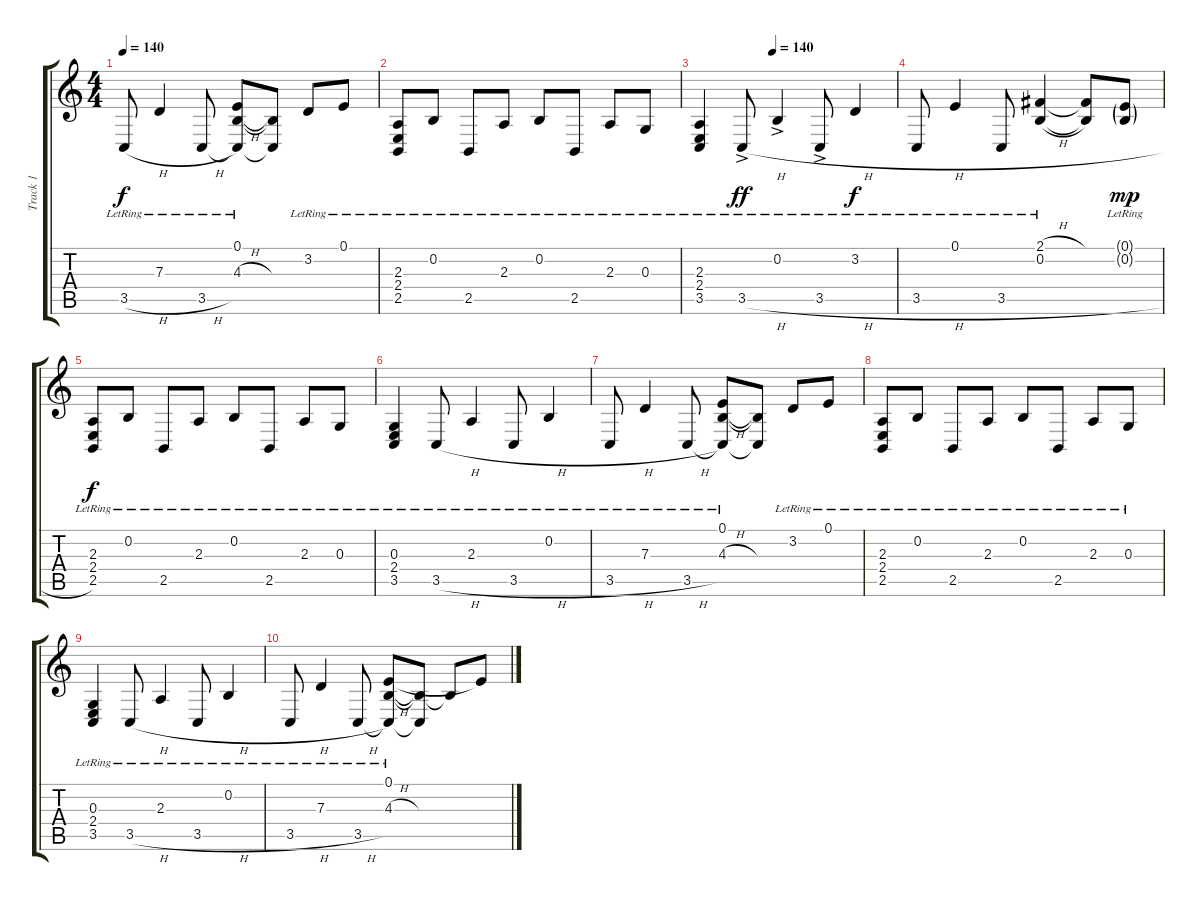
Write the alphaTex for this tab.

\track ("Track 1" "Track 1") {instrument acousticgrandpiano}
\staff {score tabs}
\tuning (E4 B3 G3 D3 A2 E2) {hide}
\ts (4 4)
\tempo 140
\clef g2
\ks c
3.5{h lr}.8{dy f} 7.3{lr}.4 3.5{h lr}.8 (0.1{lr} 4.3{h lr} 3.5{t}).8 (4.3{t} 3.5{t}).8 3.2{lr}.8 0.1{lr}.8 |
(2.3{lr} 2.4{lr} 2.5{lr}).8 0.2{lr}.8 2.5{lr}.8 2.3{lr}.8 0.2{lr}.8 2.5{lr}.8 2.3{lr}.8 0.3{lr}.8 |
\tempo (140 0.375)
(2.3{lr} 2.4{lr} 3.5{lr}).4 3.5{h ac lr}.8{dy ff} 0.2{ac lr}.4 3.5{h ac lr}.8 3.2{lr}.4{dy f} |
3.5{h lr}.8 0.1{lr}.4 3.5{h lr}.8 (2.1{h lr} 0.2{h lr}).4 (2.1{t} 0.2{t}).8 (0.1{g lr} 0.2{g lr}).8{dy mp} |
(2.3{lr} 2.4{lr} 2.5{lr}).8{dy f} 0.2{lr}.8 2.5{lr}.8 2.3{lr}.8 0.2{lr}.8 2.5{lr}.8 2.3{lr}.8 0.3{lr}.8 |
(0.3{lr} 2.4{lr} 3.5{lr}).4 3.5{h lr}.8 2.3{lr}.4 3.5{h lr}.8 0.2{lr}.4 |
3.5{h lr}.8 7.3{lr}.4 3.5{h lr}.8 (0.1{lr} 4.3{h lr} 3.5{t}).8 (4.3{t} 3.5{t}).8 3.2{lr}.8 0.1{lr}.8 |
(2.3{lr} 2.4{lr} 2.5{lr}).8 0.2{lr}.8 2.5{lr}.8 2.3{lr}.8 0.2{lr}.8 2.5{lr}.8 2.3{lr}.8 0.3{lr}.8 |
(0.3{lr} 2.4{lr} 3.5{lr}).4 3.5{h lr}.8 2.3{lr}.4 3.5{h lr}.8 0.2{lr}.4 |
3.5{h lr}.8 7.3{lr}.4 3.5{h lr}.8 (0.1{lr} 4.3{h lr} 3.5{t}).8 (4.3{t} 3.5{t}).8 4.3{t}.8 0.1{t}.8
